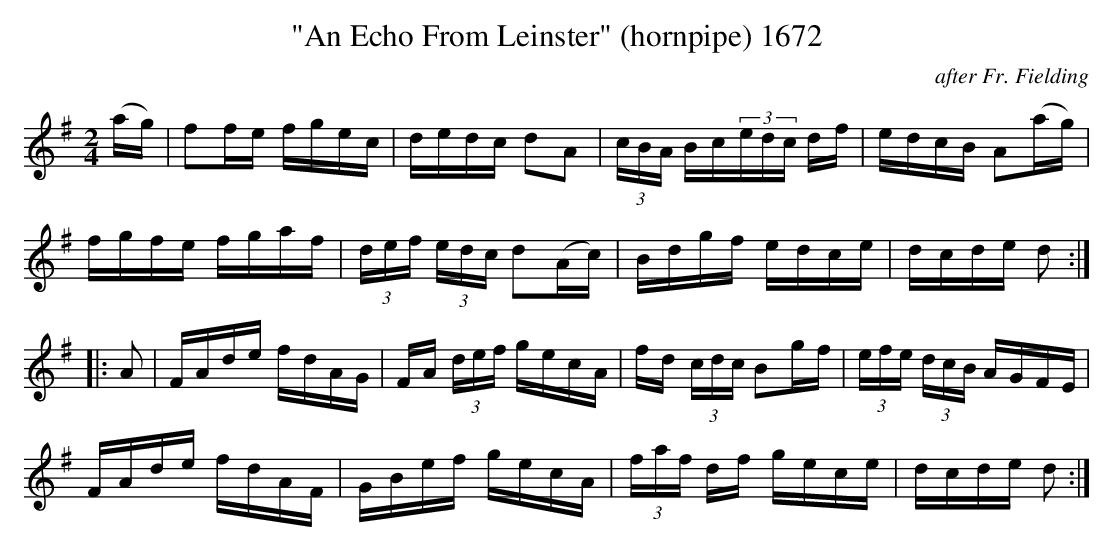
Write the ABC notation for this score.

X:1
T:"An Echo From Leinster" (hornpipe) 1672
C:after Fr. Fielding
BRENNAN July 2003 (HTTP://WWW.SOSYOURMOM.COM)
M:2/4
L:1/16
K:G
(ag)|f2fe fgec|dedc d2A2|(3cBA Bc(3edc df|edcB A2(ag)|
fgfe fgaf|(3def (3edc d2(Ac)|Bdgf edce|dcde d2:|
|:A2|FAde fdAG|FA  (3def gecA|fd  (3cdc B2gf|(3efe  (3dcB AGFE|
FAde fdAF|GBef gecA| (3faf df gece|dcde d2:|
